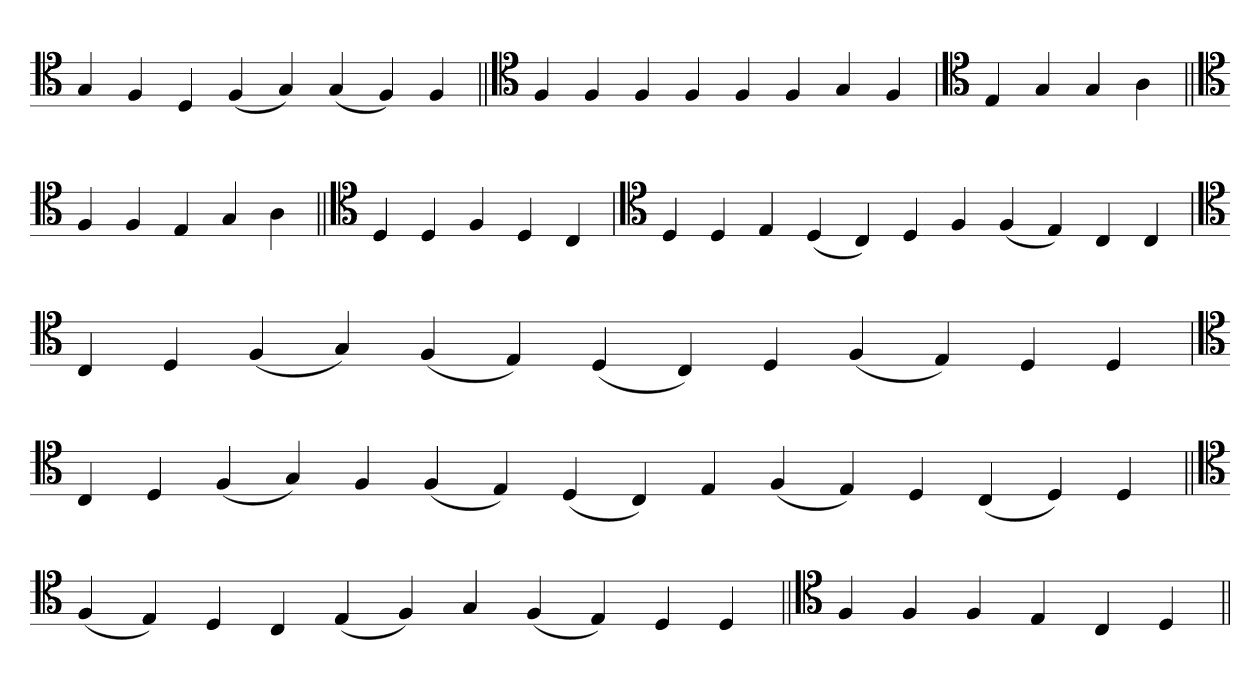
**kern
*part1
*staff1
*clefC4
=
4G
4F
4D
(4F
4G)
(4G
4F)
4F
=||
*clefC4
4F
4F
4F
4F
4F
4F
4G
4F
=`
*clefC4
4E
4G
4G
4A
=||
*clefC4
4F
4F
4E
4G
4A
=||
*clefC4
4D
4D
4F
4D
4C
=`
*clefC4
4D
4D
4E
(4D
4C)
4D
4F
(4F
4E)
4C
4C
='
*clefC4
4C
4D
(4F
4G)
(4F
4E)
(4D
4C)
4D
(4F
4E)
4D
4D
='
*clefC4
4C
4D
(4F
4G)
4F
(4F
4E)
(4D
4C)
4E
(4F
4E)
4D
(4C
4D)
4D
=||
*clefC4
(4F
4E)
4D
4C
(4E
4F)
4G
(4F
4E)
4D
4D
=||
*clefC4
4F
4F
4F
4E
4C
4D
=||
*-
